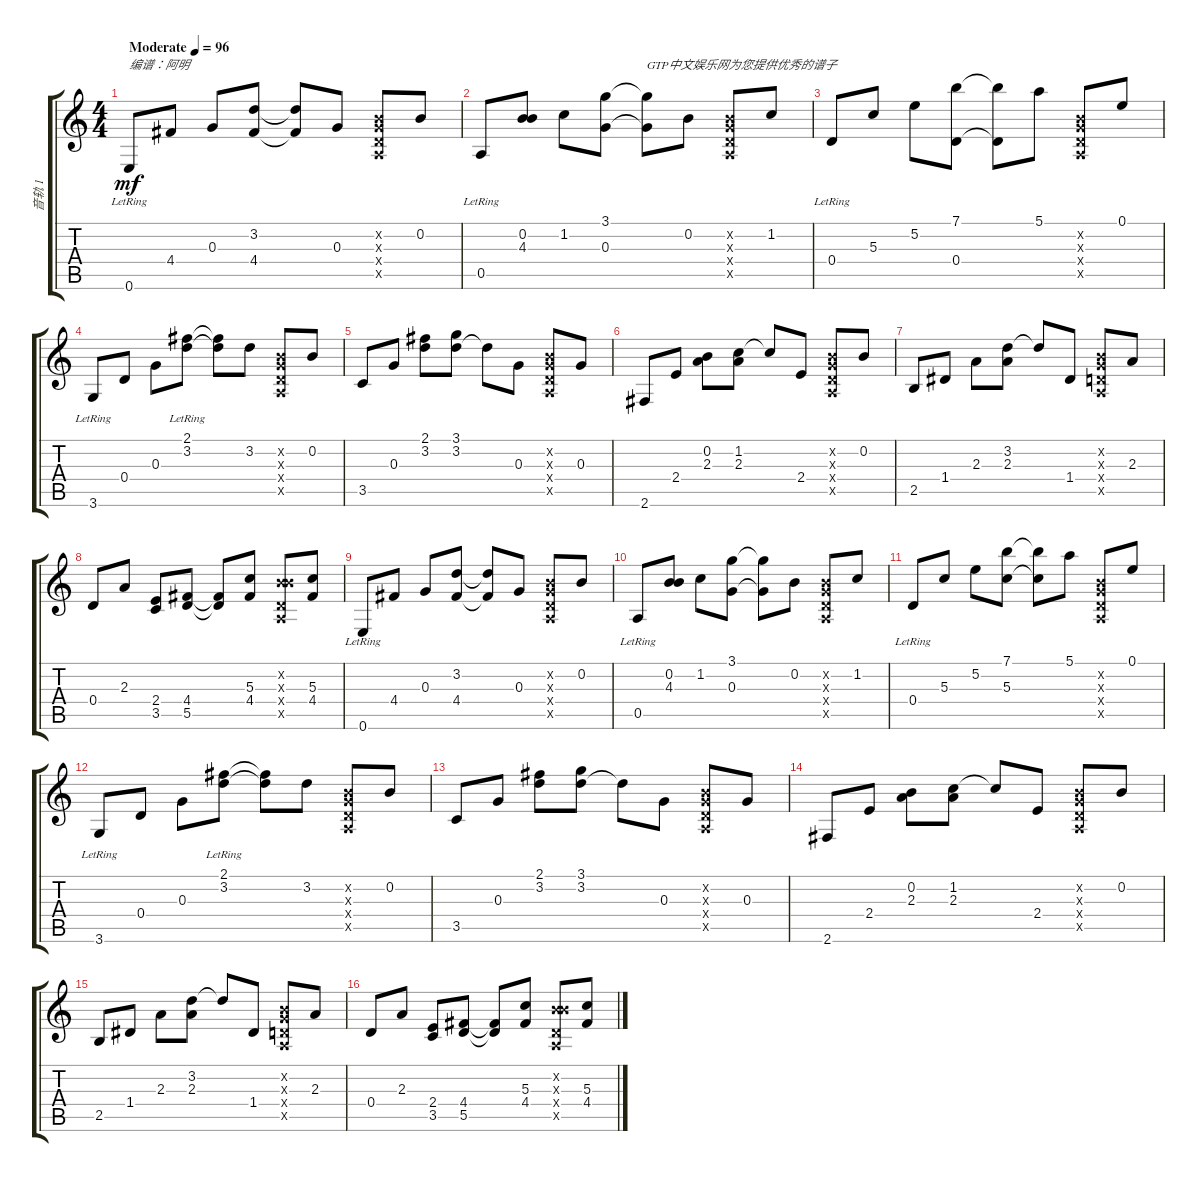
\track ("音轨 1" "音轨 1") {instrument acousticguitarsteel}
\staff {score tabs}
\tuning (E4 B3 G3 D3 A2 E2) {hide}
\ts (4 4)
\tempo (96 "Moderate")
\clef g2
\ks c
0.6{lr}.8{txt "编谱：阿明" dy mf instrument acousticguitarsteel} 4.4.8 0.3.8 (3.2 4.4).8 (3.2{t} 4.4{t}).8 0.3.8 (0.2{x} 0.3{x} 0.4{x} 0.5{x}).8 0.2.8 |
0.5{lr}.8 (0.2 4.3).8 1.2.8 (3.1 0.3).8 (3.1{t} 0.3{t}).8{txt "GTP中文娱乐网为您提供优秀的谱子"} 0.2.8 (0.2{x} 0.3{x} 0.4{x} 0.5{x}).8 1.2.8 |
0.4{lr}.8 5.3.8 5.2.8 (7.1 0.4).8 (7.1{t} 0.4{t}).8 5.1.8 (0.2{x} 0.3{x} 0.4{x} 0.5{x}).8 0.1.8 |
3.6{lr}.8 0.4.8 0.3.8 (2.1 3.2{lr}).8 (2.1{t} 3.2{t}).8 3.2.8 (0.2{x} 0.3{x} 0.4{x} 0.5{x}).8 0.2.8 |
3.5.8 0.3.8 (2.1 3.2).8 (3.1 3.2).8 3.2{t}.8 0.3.8 (0.2{x} 0.3{x} 0.4{x} 0.5{x}).8 0.3.8 |
2.6.8 2.4.8 (0.2 2.3).8 (1.2 2.3).8 1.2{t}.8 2.4.8 (0.2{x} 0.3{x} 0.4{x} 0.5{x}).8 0.2.8 |
2.5.8 1.4.8 2.3.8 (3.2 2.3).8 3.2{t}.8 1.4.8 (0.2{x} 0.3{x} 0.4{x} 0.5{x}).8 2.3.8 |
0.4.8 2.3.8 (2.4 3.5).8 (4.4 5.5).8 (4.4{t} 5.5{t}).8 (5.3 4.4).8 (0.2{x} 4.3{x} 0.4{x} 0.5{x}).8 (5.3 4.4).8 |
0.6{lr}.8 4.4.8 0.3.8 (3.2 4.4).8 (3.2{t} 4.4{t}).8 0.3.8 (0.2{x} 0.3{x} 0.4{x} 0.5{x}).8 0.2.8 |
0.5{lr}.8 (0.2 4.3).8 1.2.8 (3.1 0.3).8 (3.1{t} 0.3{t}).8 0.2.8 (0.2{x} 0.3{x} 0.4{x} 0.5{x}).8 1.2.8 |
0.4{lr}.8 5.3.8 5.2.8 (7.1 5.3).8 (7.1{t} 5.3{t}).8 5.1.8 (0.2{x} 0.3{x} 0.4{x} 0.5{x}).8 0.1.8 |
3.6{lr}.8 0.4.8 0.3.8 (2.1 3.2{lr}).8 (2.1{t} 3.2{t}).8 3.2.8 (0.2{x} 0.3{x} 0.4{x} 0.5{x}).8 0.2.8 |
3.5.8 0.3.8 (2.1 3.2).8 (3.1 3.2).8 3.2{t}.8 0.3.8 (0.2{x} 0.3{x} 0.4{x} 0.5{x}).8 0.3.8 |
2.6.8 2.4.8 (0.2 2.3).8 (1.2 2.3).8 1.2{t}.8 2.4.8 (0.2{x} 0.3{x} 0.4{x} 0.5{x}).8 0.2.8 |
2.5.8 1.4.8 2.3.8 (3.2 2.3).8 3.2{t}.8 1.4.8 (0.2{x} 0.3{x} 0.4{x} 0.5{x}).8 2.3.8 |
0.4.8 2.3.8 (2.4 3.5).8 (4.4 5.5).8 (4.4{t} 5.5{t}).8 (5.3 4.4).8 (0.2{x} 4.3{x} 0.4{x} 0.5{x}).8 (5.3 4.4).8
